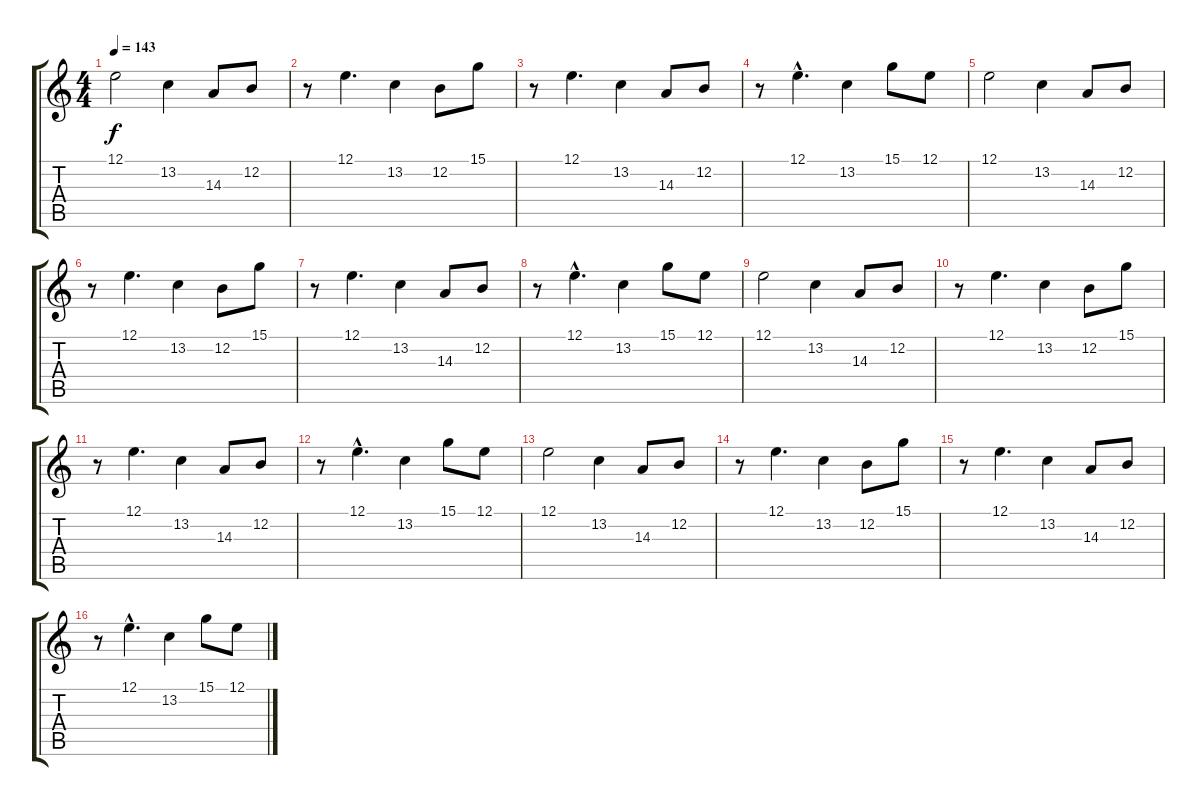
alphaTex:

\track "" {instrument pad1newage}
\staff {score tabs}
\tuning (E4 B3 G3 D3 A2 E2) {hide}
\ts (4 4)
\tempo 143
\clef g2
\ks c
12.1.2{dy f} 13.2.4 14.3.8 12.2.8 |
r.8 12.1.4{d} 13.2.4 12.2.8 15.1.8 |
r.8 12.1.4{d} 13.2.4 14.3.8 12.2.8 |
r.8 12.1{hac}.4{d} 13.2.4 15.1.8 12.1.8 |
12.1.2 13.2.4 14.3.8 12.2.8 |
r.8 12.1.4{d} 13.2.4 12.2.8 15.1.8 |
r.8 12.1.4{d} 13.2.4 14.3.8 12.2.8 |
r.8 12.1{hac}.4{d} 13.2.4 15.1.8 12.1.8 |
12.1.2 13.2.4 14.3.8 12.2.8 |
r.8 12.1.4{d} 13.2.4 12.2.8 15.1.8 |
r.8 12.1.4{d} 13.2.4 14.3.8 12.2.8 |
r.8 12.1{hac}.4{d} 13.2.4 15.1.8 12.1.8 |
12.1.2 13.2.4 14.3.8 12.2.8 |
r.8 12.1.4{d} 13.2.4 12.2.8 15.1.8 |
r.8 12.1.4{d} 13.2.4 14.3.8 12.2.8 |
r.8 12.1{hac}.4{d} 13.2.4 15.1.8 12.1.8
